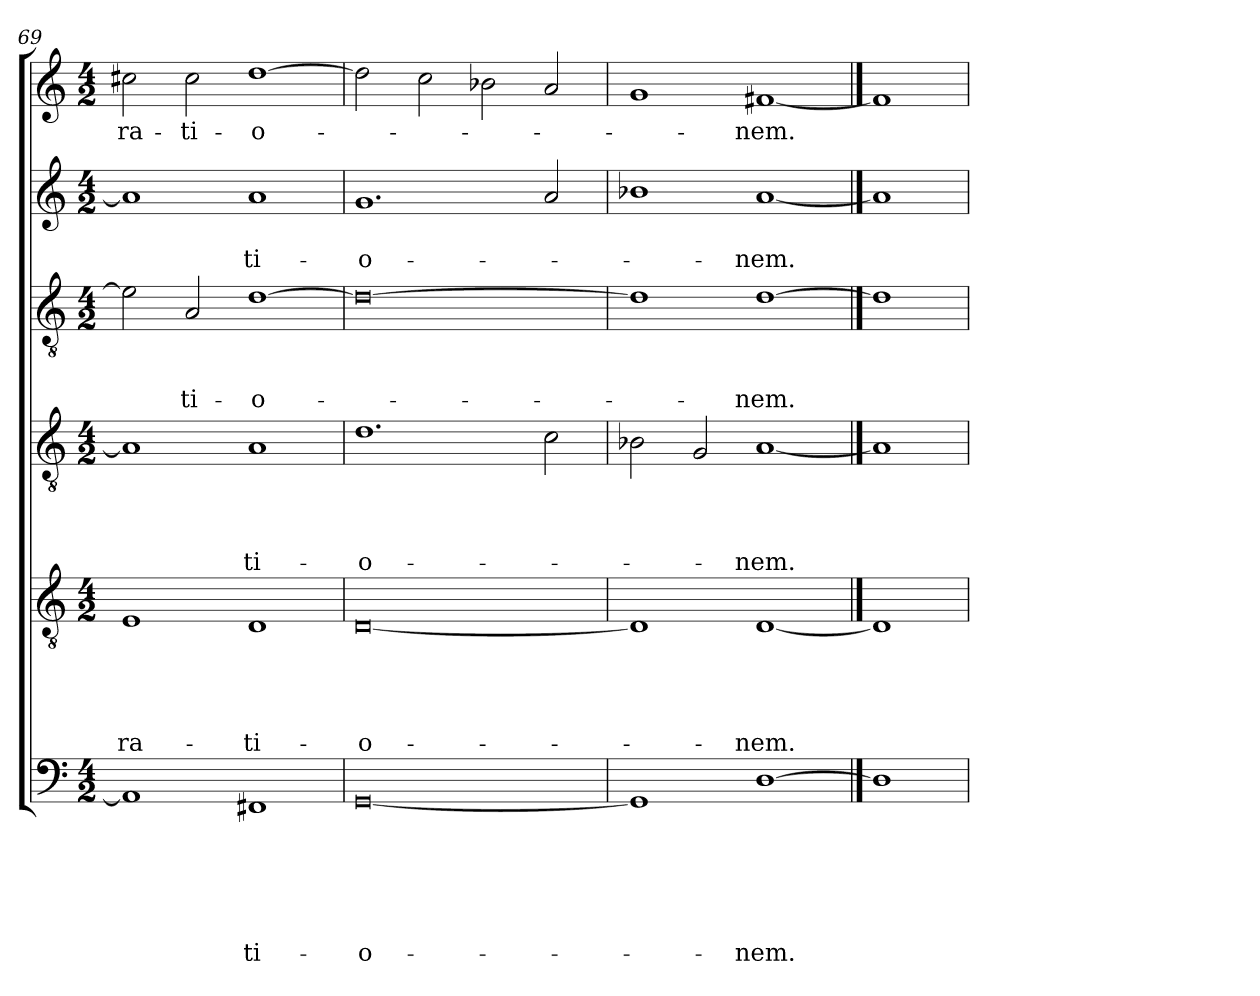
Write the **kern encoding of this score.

**kern	**text	**text	**text	**text	**text	**text	**kern	**text	**text	**text	**text	**text	**kern	**text	**text	**text	**text	**kern	**text	**text	**text	**kern	**text	**text	**kern	**text
*part6	*part6	*part6	*part6	*part6	*part6	*part6	*part5	*part5	*part5	*part5	*part5	*part5	*part4	*part4	*part4	*part4	*part4	*part3	*part3	*part3	*part3	*part2	*part2	*part2	*part1	*part1
*staff6	*staff6	*staff6	*staff6	*staff6	*staff6	*staff6	*staff5	*staff5	*staff5	*staff5	*staff5	*staff5	*staff4	*staff4	*staff4	*staff4	*staff4	*staff3	*staff3	*staff3	*staff3	*staff2	*staff2	*staff2	*staff1	*staff1
*clefF4	*	*	*	*	*	*	*clefGv2	*	*	*	*	*	*clefGv2	*	*	*	*	*clefGv2	*	*	*	*clefG2	*	*	*clefG2	*
*k[]	*	*	*	*	*	*	*k[]	*	*	*	*	*	*k[]	*	*	*	*	*k[]	*	*	*	*k[]	*	*	*k[]	*
*C:	*	*	*	*	*	*	*C:	*	*	*	*	*	*C:	*	*	*	*	*C:	*	*	*	*C:	*	*	*C:	*
*M4/2	*	*	*	*	*	*	*M4/2	*	*	*	*	*	*M4/2	*	*	*	*	*M4/2	*	*	*	*M4/2	*	*	*M4/2	*
=69	=69	=69	=69	=69	=69	=69	=69	=69	=69	=69	=69	=69	=69	=69	=69	=69	=69	=69	=69	=69	=69	=69	=69	=69	=69	=69
!	!	!	!	!	!	!	!	!	!	!	!	!LO:LY:b	!	!	!	!	!	!	!	!	!	!	!	!	!	!LO:LY:b
1AA]	.	.	.	.	.	.	1E	.	.	.	.	-ra-	1A]	.	.	.	.	2e\]	.	.	.	1a]	.	.	2cc#X\	-ra-
!	!	!	!	!	!	!	!	!	!	!	!	!	!	!	!	!	!	!	!	!	!LO:LY:b	!	!	!	!	!LO:LY:b
.	.	.	.	.	.	.	.	.	.	.	.	.	.	.	.	.	.	2A/	.	.	-ti-	.	.	.	2cc#\	-ti-
!	!	!	!	!	!	!LO:LY:b	!	!	!	!	!	!LO:LY:b	!	!	!	!	!LO:LY:b	!	!	!	!LO:LY:b	!	!	!LO:LY:b	!	!LO:LY:b
1FF#X	.	.	.	.	.	-ti-	1D	.	.	.	.	-ti-	1A	.	.	.	-ti-	[1d	.	.	-o-	1a	.	-ti-	[1dd	-o-
=70	=70	=70	=70	=70	=70	=70	=70	=70	=70	=70	=70	=70	=70	=70	=70	=70	=70	=70	=70	=70	=70	=70	=70	=70	=70	=70
!	!	!	!	!	!	!LO:LY:b	!	!	!	!	!	!LO:LY:b	!	!	!	!	!LO:LY:b	!	!	!	!	!	!	!LO:LY:b	!	!
[0GG	.	.	.	.	.	-o-	[0D	.	.	.	.	-o-	1.d	.	.	.	-o-	0d_	.	.	.	1.g	.	-o-	2dd\]	.
.	.	.	.	.	.	.	.	.	.	.	.	.	.	.	.	.	.	.	.	.	.	.	.	.	2cc\	.
.	.	.	.	.	.	.	.	.	.	.	.	.	.	.	.	.	.	.	.	.	.	.	.	.	2b-X\	.
.	.	.	.	.	.	.	.	.	.	.	.	.	2c\	.	.	.	.	.	.	.	.	2a/	.	.	2a/	.
=71	=71	=71	=71	=71	=71	=71	=71	=71	=71	=71	=71	=71	=71	=71	=71	=71	=71	=71	=71	=71	=71	=71	=71	=71	=71	=71
1GG]	.	.	.	.	.	.	1D]	.	.	.	.	.	2B-X\	.	.	.	.	1d]	.	.	.	1b-X	.	.	1g	.
.	.	.	.	.	.	.	.	.	.	.	.	.	2G/	.	.	.	.	.	.	.	.	.	.	.	.	.
!	!	!	!	!	!	!LO:LY:b	!	!	!	!	!	!LO:LY:b	!	!	!	!	!LO:LY:b	!	!	!	!LO:LY:b	!	!	!LO:LY:b	!	!LO:LY:b
[1D	.	.	.	.	.	-nem.	[1D	.	.	.	.	-nem.	[1A	.	.	.	-nem.	[1d	.	.	-nem.	[1a	.	-nem.	[1f#X	-nem.
==72	==72	==72	==72	==72	==72	==72	==72	==72	==72	==72	==72	==72	==72	==72	==72	==72	==72	==72	==72	==72	==72	==72	==72	==72	==72	==72
1D]	.	.	.	.	.	.	1D]	.	.	.	.	.	1A]	.	.	.	.	1d]	.	.	.	1a]	.	.	1f#]	.
=	=	=	=	=	=	=	=	=	=	=	=	=	=	=	=	=	=	=	=	=	=	=	=	=	=	=
*-	*-	*-	*-	*-	*-	*-	*-	*-	*-	*-	*-	*-	*-	*-	*-	*-	*-	*-	*-	*-	*-	*-	*-	*-	*-	*-
